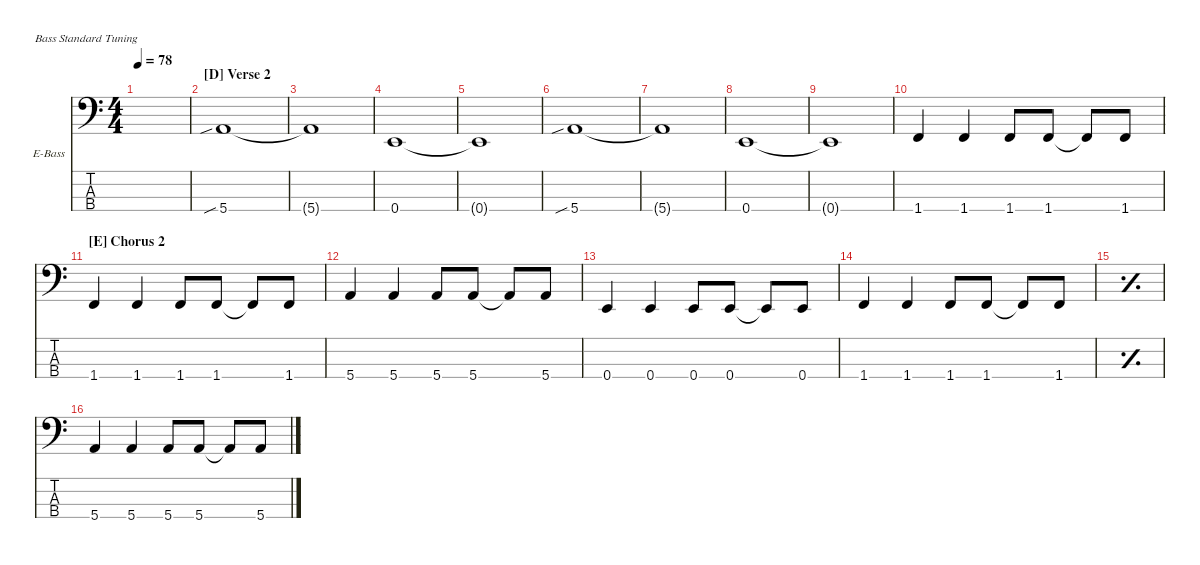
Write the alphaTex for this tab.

\defaultSystemsLayout 4
\hideDynamics
\bracketExtendMode nobrackets
\firstSystemTrackNameOrientation horizontal
\otherSystemsTrackNameOrientation horizontal
\track ("Bass" "E-Bass") {multiBarRest instrument electricbassfinger}
\staff {score tabs}
\tuning (G2 D2 A1 E1)
\ts (4 4)
\tempo 78
\clef f4
\ks aminor
|
\section ("D" "Verse 2")
5.4{sib}.1 |
5.4{t}.1 |
0.4.1 |
0.4{t}.1 |
5.4{sib}.1 |
5.4{t}.1 |
0.4.1 |
0.4{t}.1 |
1.4.4 1.4.4 1.4.8 1.4.8 1.4{t}.8 1.4.8 |
\section ("E" "Chorus 2")
1.4.4 1.4.4 1.4.8 1.4.8 1.4{t}.8 1.4.8 |
5.4.4 5.4.4 5.4.8 5.4.8 5.4{t}.8 5.4.8 |
0.4.4 0.4.4 0.4.8 0.4.8 0.4{t}.8 0.4.8 |
1.4.4 1.4.4 1.4.8 1.4.8 1.4{t}.8 1.4.8 |
\simile simple
|
\simile none
5.4.4 5.4.4 5.4.8 5.4.8 5.4{t}.8 5.4.8
